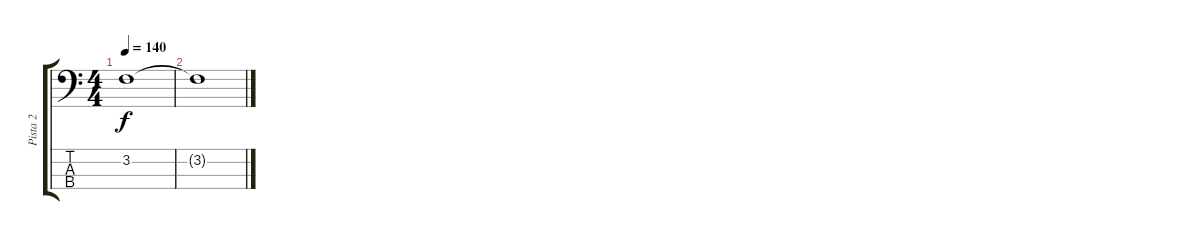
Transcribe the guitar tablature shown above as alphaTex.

\track ("Pista 2" "Pista 2") {instrument electricbassfinger}
\staff {score tabs}
\tuning (G2 D2 A1 E1) {hide}
\ts (4 4)
\tempo 140
\clef f4
\ks c
3.2{t}.1{dy f} |
3.2{t}.1
